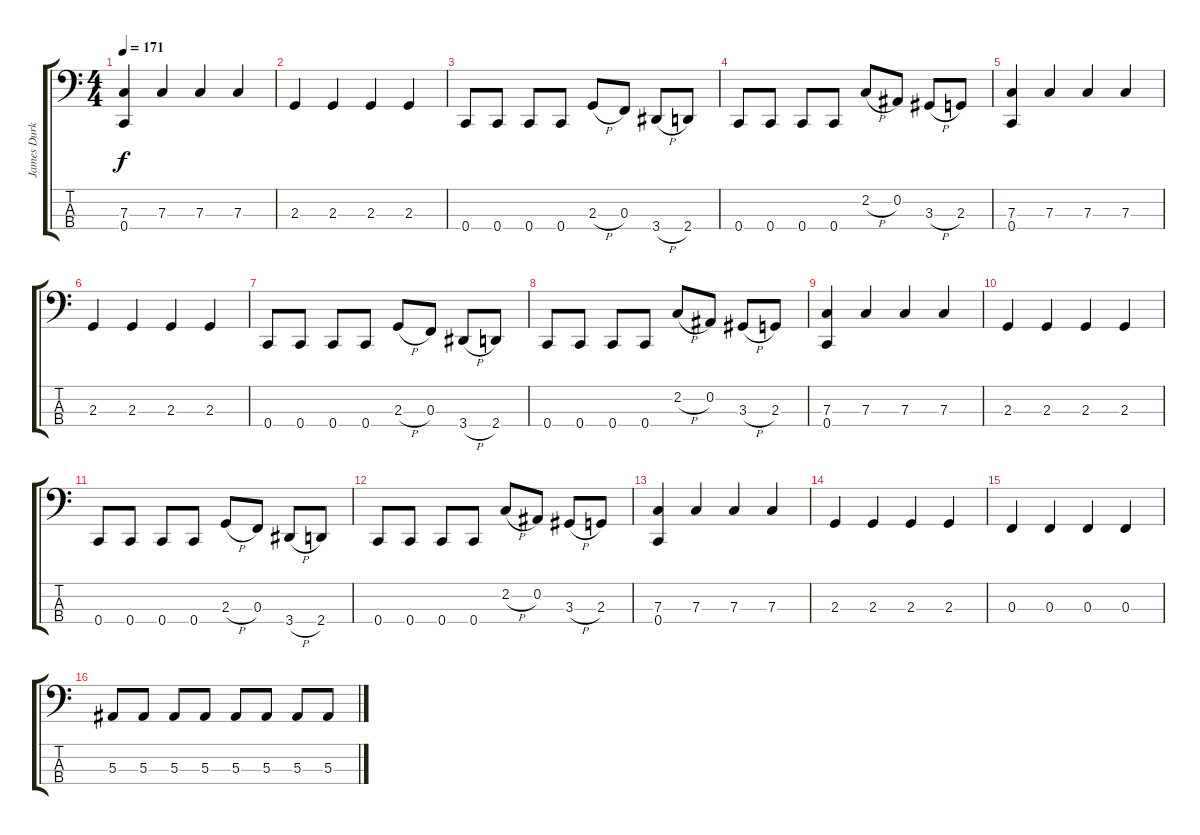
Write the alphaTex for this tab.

\track ("James Durkin (Bass)" "James Durk") {instrument electricbasspick}
\staff {score tabs}
\tuning (Eb2 Bb1 F1 C1) {hide}
\ts (4 4)
\tempo 171
\clef f4
\ks c
(7.3 0.4).4{dy f} 7.3.4 7.3.4 7.3.4 |
2.3.4 2.3.4 2.3.4 2.3.4 |
0.4.8 0.4.8 0.4.8 0.4.8 2.3{h}.8 0.3.8 3.4{h}.8 2.4.8 |
0.4.8 0.4.8 0.4.8 0.4.8 2.2{h}.8 0.2.8 3.3{h}.8 2.3.8 |
(7.3 0.4).4 7.3.4 7.3.4 7.3.4 |
2.3.4 2.3.4 2.3.4 2.3.4 |
0.4.8 0.4.8 0.4.8 0.4.8 2.3{h}.8 0.3.8 3.4{h}.8 2.4.8 |
0.4.8 0.4.8 0.4.8 0.4.8 2.2{h}.8 0.2.8 3.3{h}.8 2.3.8 |
(7.3 0.4).4 7.3.4 7.3.4 7.3.4 |
2.3.4 2.3.4 2.3.4 2.3.4 |
0.4.8 0.4.8 0.4.8 0.4.8 2.3{h}.8 0.3.8 3.4{h}.8 2.4.8 |
0.4.8 0.4.8 0.4.8 0.4.8 2.2{h}.8 0.2.8 3.3{h}.8 2.3.8 |
(7.3 0.4).4 7.3.4 7.3.4 7.3.4 |
2.3.4 2.3.4 2.3.4 2.3.4 |
0.3.4 0.3.4 0.3.4 0.3.4 |
5.3.8 5.3.8 5.3.8 5.3.8 5.3.8 5.3.8 5.3.8 5.3.8
